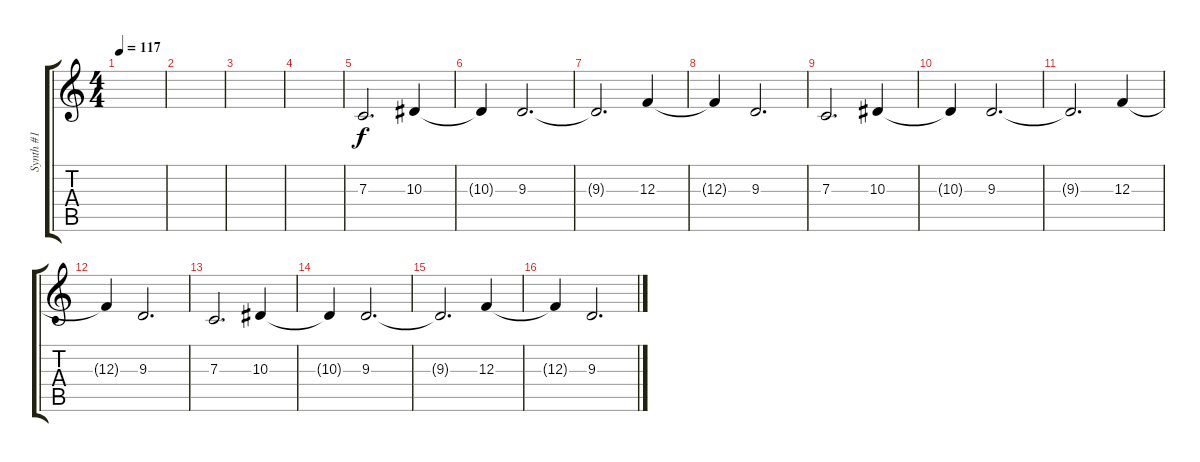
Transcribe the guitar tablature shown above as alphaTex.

\track ("Synth #1" "Synth #1") {instrument stringensemble1}
\staff {score tabs}
\tuning (D4 A3 F3 C3 G2 C2) {hide}
\ts (4 4)
\tempo 117
\clef g2
\ks c
|
|
|
|
7.3.2{d volume 14 instrument choiraahs} 10.3.4 |
10.3{t}.4 9.3.2{d} |
9.3{t}.2{d} 12.3.4 |
12.3{t}.4 9.3.2{d} |
7.3.2{d} 10.3.4 |
10.3{t}.4 9.3.2{d} |
9.3{t}.2{d} 12.3.4 |
12.3{t}.4 9.3.2{d} |
7.3.2{d} 10.3.4 |
10.3{t}.4 9.3.2{d} |
9.3{t}.2{d} 12.3.4 |
12.3{t}.4 9.3.2{d}
